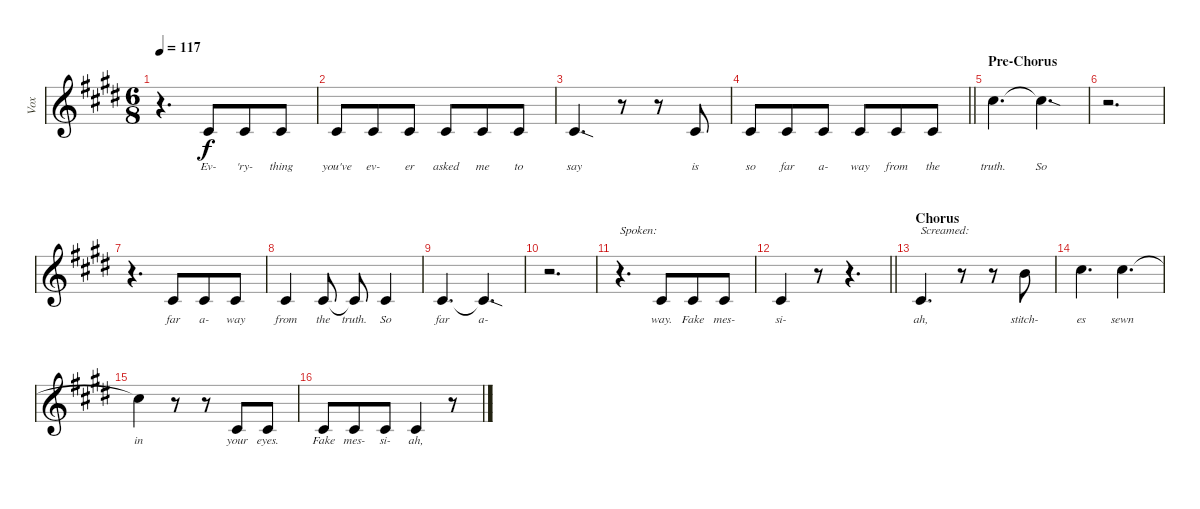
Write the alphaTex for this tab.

\track ("Vox" "Vox") {instrument brasssection}
\staff {score}
\tuning (Eb4 Bb3 Gb3 Db3 Ab2 Db2) {hide}
\ts (6 8)
\tempo 117
\clef g2
\ks c#minor
r.4{d dy f} 7.3.8{lyrics (0 "Ev-") lyrics (1 "") lyrics (2 "") lyrics (3 "") lyrics (4 "")} 7.3.8{lyrics (0 "'ry-") lyrics (1 "") lyrics (2 "") lyrics (3 "") lyrics (4 "")} 7.3.8{lyrics (0 "thing") lyrics (1 "") lyrics (2 "") lyrics (3 "") lyrics (4 "")} |
7.3.8{lyrics (0 "you've") lyrics (1 "") lyrics (2 "") lyrics (3 "") lyrics (4 "")} 7.3.8{lyrics (0 "ev-") lyrics (1 "") lyrics (2 "") lyrics (3 "") lyrics (4 "")} 7.3.8{lyrics (0 "er") lyrics (1 "") lyrics (2 "") lyrics (3 "") lyrics (4 "")} 7.3.8{lyrics (0 "asked") lyrics (1 "") lyrics (2 "") lyrics (3 "") lyrics (4 "")} 7.3.8{lyrics (0 "me") lyrics (1 "") lyrics (2 "") lyrics (3 "") lyrics (4 "")} 7.3.8{lyrics (0 "to") lyrics (1 "") lyrics (2 "") lyrics (3 "") lyrics (4 "")} |
7.3{sod}.4{d lyrics (0 "say") lyrics (1 "") lyrics (2 "") lyrics (3 "") lyrics (4 "")} r.8 r.8 7.3.8{lyrics (0 "is") lyrics (1 "") lyrics (2 "") lyrics (3 "") lyrics (4 "")} |
\barLineRight lightlight
7.3.8{lyrics (0 "so") lyrics (1 "") lyrics (2 "") lyrics (3 "") lyrics (4 "")} 7.3.8{lyrics (0 "far") lyrics (1 "") lyrics (2 "") lyrics (3 "") lyrics (4 "")} 7.3.8{lyrics (0 "a-") lyrics (1 "") lyrics (2 "") lyrics (3 "") lyrics (4 "")} 7.3.8{lyrics (0 "way") lyrics (1 "") lyrics (2 "") lyrics (3 "") lyrics (4 "")} 7.3.8{lyrics (0 "from") lyrics (1 "") lyrics (2 "") lyrics (3 "") lyrics (4 "")} 7.3.8{lyrics (0 "the") lyrics (1 "") lyrics (2 "") lyrics (3 "") lyrics (4 "")} |
\section ("" "Pre-Chorus")
10.1.4{d lyrics (0 "truth.") lyrics (1 "") lyrics (2 "") lyrics (3 "") lyrics (4 "")} 10.1{sod t}.4{d lyrics (0 "So") lyrics (1 "") lyrics (2 "") lyrics (3 "") lyrics (4 "")} |
r.2{d} |
r.4{d} 7.3.8{lyrics (0 "far") lyrics (1 "") lyrics (2 "") lyrics (3 "") lyrics (4 "")} 7.3.8{lyrics (0 "a-") lyrics (1 "") lyrics (2 "") lyrics (3 "") lyrics (4 "")} 7.3.8{lyrics (0 "way") lyrics (1 "") lyrics (2 "") lyrics (3 "") lyrics (4 "")} |
7.3.4{lyrics (0 "from") lyrics (1 "") lyrics (2 "") lyrics (3 "") lyrics (4 "")} 7.3.8{lyrics (0 "the") lyrics (1 "") lyrics (2 "") lyrics (3 "") lyrics (4 "")} 7.3{t}.8{lyrics (0 "truth.") lyrics (1 "") lyrics (2 "") lyrics (3 "") lyrics (4 "")} 7.3.4{lyrics (0 "So") lyrics (1 "") lyrics (2 "") lyrics (3 "") lyrics (4 "")} |
7.3.4{d lyrics (0 "far") lyrics (1 "") lyrics (2 "") lyrics (3 "") lyrics (4 "")} 7.3{sod t}.4{d lyrics (0 "a-") lyrics (1 "") lyrics (2 "") lyrics (3 "") lyrics (4 "")} |
r.2{d} |
r.4{d txt "Spoken:"} 7.3.8{lyrics (0 "way.") lyrics (1 "") lyrics (2 "") lyrics (3 "") lyrics (4 "")} 7.3.8{lyrics (0 "Fake") lyrics (1 "") lyrics (2 "") lyrics (3 "") lyrics (4 "")} 7.3.8{lyrics (0 "mes-") lyrics (1 "") lyrics (2 "") lyrics (3 "") lyrics (4 "")} |
\barLineRight lightlight
7.3.4{lyrics (0 "si-") lyrics (1 "") lyrics (2 "") lyrics (3 "") lyrics (4 "")} r.8 r.4{d} |
\section ("" "Chorus")
7.3.4{d txt "Screamed:" lyrics (0 "ah,") lyrics (1 "") lyrics (2 "") lyrics (3 "") lyrics (4 "")} r.8 r.8 8.1.8{lyrics (0 "stitch-") lyrics (1 "") lyrics (2 "") lyrics (3 "") lyrics (4 "")} |
10.1.4{d lyrics (0 "es") lyrics (1 "") lyrics (2 "") lyrics (3 "") lyrics (4 "")} 10.1.4{d lyrics (0 "sewn") lyrics (1 "") lyrics (2 "") lyrics (3 "") lyrics (4 "")} |
10.1{t}.4{lyrics (0 "in") lyrics (1 "") lyrics (2 "") lyrics (3 "") lyrics (4 "")} r.8 r.8 7.3.8{lyrics (0 "your") lyrics (1 "") lyrics (2 "") lyrics (3 "") lyrics (4 "")} 7.3.8{lyrics (0 "eyes.") lyrics (1 "") lyrics (2 "") lyrics (3 "") lyrics (4 "")} |
7.3.8{lyrics (0 "Fake") lyrics (1 "") lyrics (2 "") lyrics (3 "") lyrics (4 "")} 7.3.8{lyrics (0 "mes-") lyrics (1 "") lyrics (2 "") lyrics (3 "") lyrics (4 "")} 7.3.8{lyrics (0 "si-") lyrics (1 "") lyrics (2 "") lyrics (3 "") lyrics (4 "")} 7.3.4{lyrics (0 "ah,") lyrics (1 "") lyrics (2 "") lyrics (3 "") lyrics (4 "")} r.8
